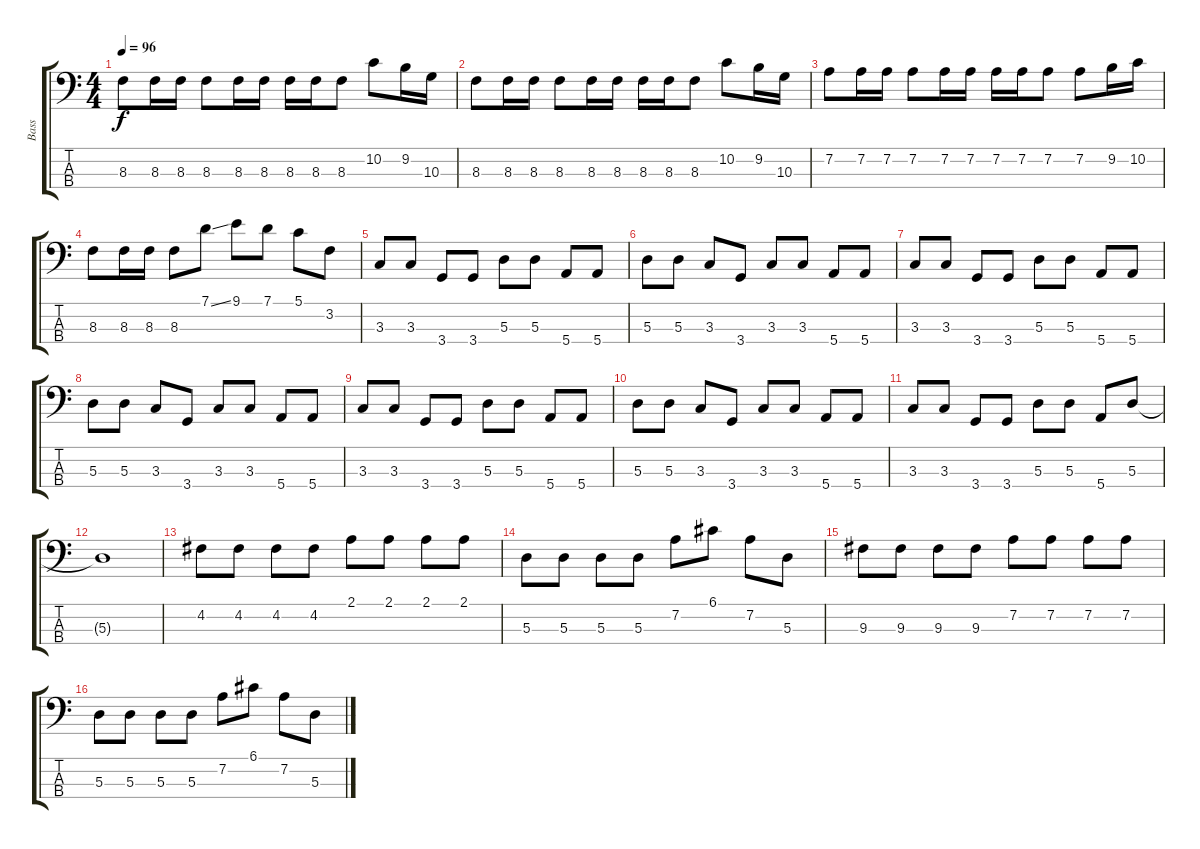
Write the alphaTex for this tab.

\track ("Bass" "Bass") {instrument electricbassfinger}
\staff {score tabs}
\tuning (G2 D2 A1 E1) {hide}
\ts (4 4)
\tempo 96
\clef f4
\ks c
8.3.8{dy f} 8.3.16 8.3.16 8.3.8 8.3.16 8.3.16 8.3.16 8.3.16 8.3.8 10.2.8 9.2.16 10.3.16 |
8.3.8 8.3.16 8.3.16 8.3.8 8.3.16 8.3.16 8.3.16 8.3.16 8.3.8 10.2.8 9.2.16 10.3.16 |
7.2.8 7.2.16 7.2.16 7.2.8 7.2.16 7.2.16 7.2.16 7.2.16 7.2.8 7.2.8 9.2.16 10.2.16 |
8.3.8 8.3.16 8.3.16 8.3.8 7.1{ss}.8 9.1.8 7.1.8 5.1.8 3.2.8 |
3.3.8 3.3.8 3.4.8 3.4.8 5.3.8 5.3.8 5.4.8 5.4.8 |
5.3.8 5.3.8 3.3.8 3.4.8 3.3.8 3.3.8 5.4.8 5.4.8 |
3.3.8 3.3.8 3.4.8 3.4.8 5.3.8 5.3.8 5.4.8 5.4.8 |
5.3.8 5.3.8 3.3.8 3.4.8 3.3.8 3.3.8 5.4.8 5.4.8 |
3.3.8 3.3.8 3.4.8 3.4.8 5.3.8 5.3.8 5.4.8 5.4.8 |
5.3.8 5.3.8 3.3.8 3.4.8 3.3.8 3.3.8 5.4.8 5.4.8 |
3.3.8 3.3.8 3.4.8 3.4.8 5.3.8 5.3.8 5.4.8 5.3.8 |
5.3{t}.1 |
4.2.8 4.2.8 4.2.8 4.2.8 2.1.8 2.1.8 2.1.8 2.1.8 |
5.3.8 5.3.8 5.3.8 5.3.8 7.2.8 6.1.8 7.2.8 5.3.8 |
9.3.8 9.3.8 9.3.8 9.3.8 7.2.8 7.2.8 7.2.8 7.2.8 |
5.3.8 5.3.8 5.3.8 5.3.8 7.2.8 6.1.8 7.2.8 5.3.8
